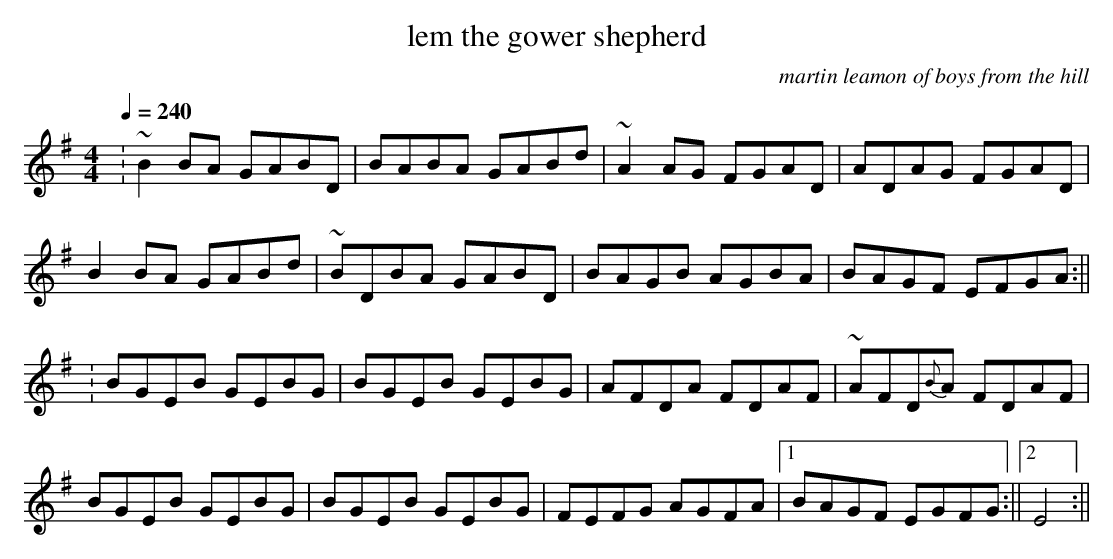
X:1
T:lem the gower shepherd
C:martin leamon of boys from the hill
M:4/4
L:1/8
Q:1/4=240
K:G
:~B2 BA GABD| BABA GABd| ~A2 AG FGAD| ADAG FGAD|
B2BA GABd| ~BDBA GABD|BAGB AGBA| BAGF EFGA :||
:BGEB GEBG| BGEB GEBG| AFDA FDAF| ~AFD{B}A FDAF|
BGEB GEBG| BGEB GEBG|FEFG AGFA|1 BAGF EGFG:||2 E4:||
